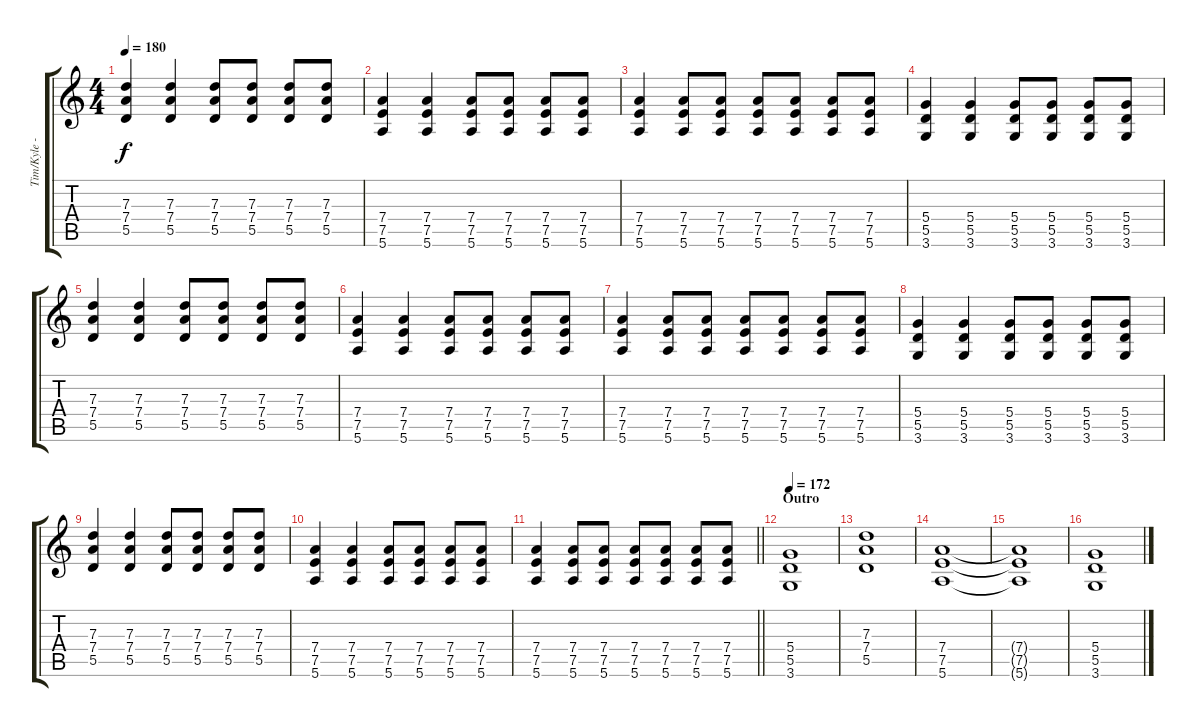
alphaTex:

\track ("Tim/Kyle - Guitar" "Tim/Kyle -") {instrument distortionguitar}
\staff {score tabs}
\tuning (E4 B3 G3 D3 A2 E2) {hide}
\ts (4 4)
\tempo 180
\clef g2
\ks c
(7.3 7.4 5.5).4{dy f} (7.3 7.4 5.5).4 (7.3 7.4 5.5).8 (7.3 7.4 5.5).8 (7.3 7.4 5.5).8 (7.3 7.4 5.5).8 |
(7.4 7.5 5.6).4 (7.4 7.5 5.6).4 (7.4 7.5 5.6).8 (7.4 7.5 5.6).8 (7.4 7.5 5.6).8 (7.4 7.5 5.6).8 |
(7.4 7.5 5.6).4 (7.4 7.5 5.6).8 (7.4 7.5 5.6).8 (7.4 7.5 5.6).8 (7.4 7.5 5.6).8 (7.4 7.5 5.6).8 (7.4 7.5 5.6).8 |
(5.4 5.5 3.6).4 (5.4 5.5 3.6).4 (5.4 5.5 3.6).8 (5.4 5.5 3.6).8 (5.4 5.5 3.6).8 (5.4 5.5 3.6).8 |
(7.3 7.4 5.5).4 (7.3 7.4 5.5).4 (7.3 7.4 5.5).8 (7.3 7.4 5.5).8 (7.3 7.4 5.5).8 (7.3 7.4 5.5).8 |
(7.4 7.5 5.6).4 (7.4 7.5 5.6).4 (7.4 7.5 5.6).8 (7.4 7.5 5.6).8 (7.4 7.5 5.6).8 (7.4 7.5 5.6).8 |
(7.4 7.5 5.6).4 (7.4 7.5 5.6).8 (7.4 7.5 5.6).8 (7.4 7.5 5.6).8 (7.4 7.5 5.6).8 (7.4 7.5 5.6).8 (7.4 7.5 5.6).8 |
(5.4 5.5 3.6).4 (5.4 5.5 3.6).4 (5.4 5.5 3.6).8 (5.4 5.5 3.6).8 (5.4 5.5 3.6).8 (5.4 5.5 3.6).8 |
(7.3 7.4 5.5).4 (7.3 7.4 5.5).4 (7.3 7.4 5.5).8 (7.3 7.4 5.5).8 (7.3 7.4 5.5).8 (7.3 7.4 5.5).8 |
(7.4 7.5 5.6).4 (7.4 7.5 5.6).4 (7.4 7.5 5.6).8 (7.4 7.5 5.6).8 (7.4 7.5 5.6).8 (7.4 7.5 5.6).8 |
\barLineRight lightlight
(7.4 7.5 5.6).4 (7.4 7.5 5.6).8 (7.4 7.5 5.6).8 (7.4 7.5 5.6).8 (7.4 7.5 5.6).8 (7.4 7.5 5.6).8 (7.4 7.5 5.6).8 |
\section ("" "Outro")
\tempo 172
(5.4 5.5 3.6).1 |
(7.3 7.4 5.5).1 |
(7.4 7.5 5.6).1 |
(7.4{t} 7.5{t} 5.6{t}).1 |
(5.4 5.5 3.6).1
